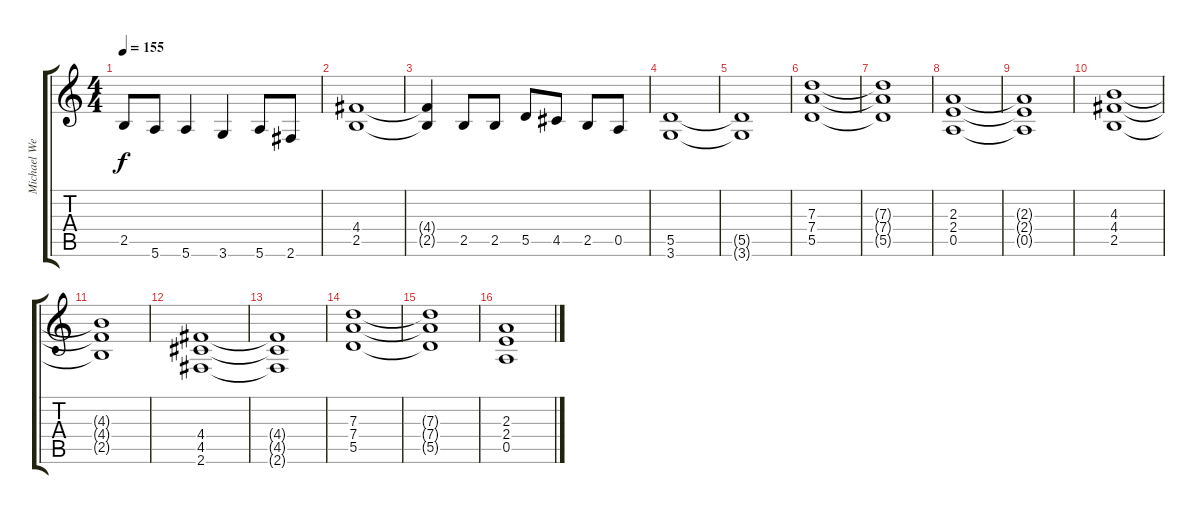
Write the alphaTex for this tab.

\track ("Michael Weikath" "Michael We") {instrument distortionguitar}
\staff {score tabs}
\tuning (E4 B3 G3 D3 A2 E2) {hide}
\ts (4 4)
\tempo 155
\clef g2
\ks c
2.5.8{dy f} 5.6.8 5.6.4 3.6.4 5.6.8 2.6.8 |
(4.4 2.5).1 |
(4.4{t} 2.5{t}).4 2.5.8 2.5.8 5.5.8 4.5.8 2.5.8 0.5.8 |
(5.5 3.6).1 |
(5.5{t} 3.6{t}).1 |
(7.3 7.4 5.5).1 |
(7.3{t} 7.4{t} 5.5{t}).1 |
(2.3 2.4 0.5).1 |
(2.3{t} 2.4{t} 0.5{t}).1 |
(4.3 4.4 2.5).1 |
(4.3{t} 4.4{t} 2.5{t}).1 |
(4.4 4.5 2.6).1 |
(4.4{t} 4.5{t} 2.6{t}).1 |
(7.3 7.4 5.5).1 |
(7.3{t} 7.4{t} 5.5{t}).1 |
(2.3 2.4 0.5).1
